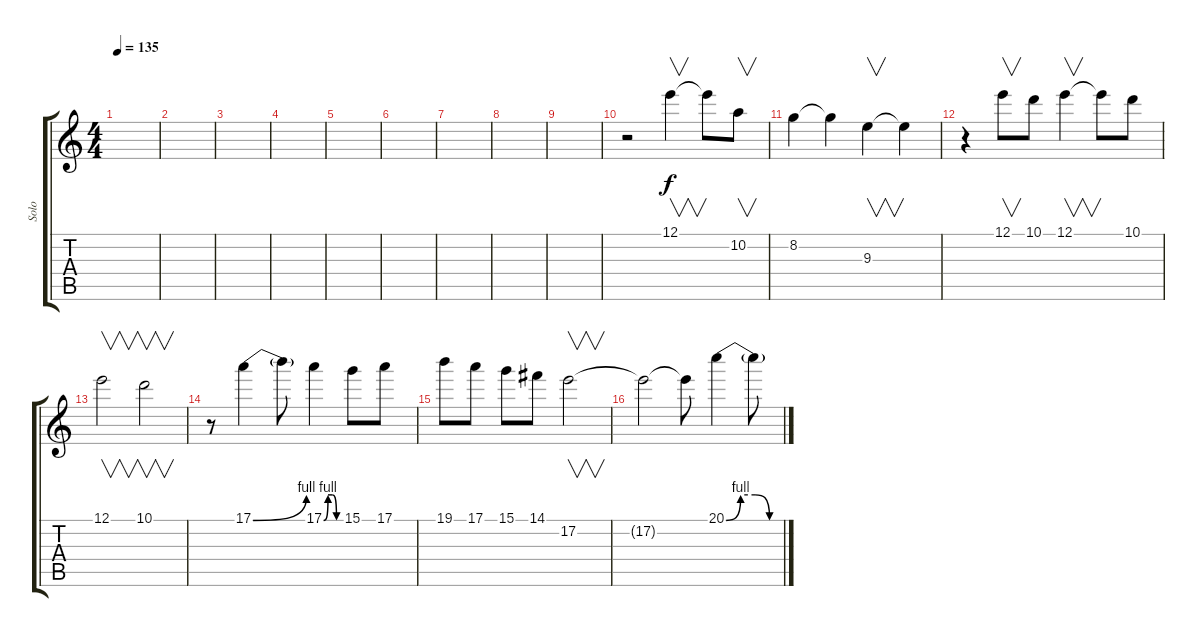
\track ("Solo" "Solo") {instrument overdrivenguitar}
\staff {score tabs}
\tuning (E4 B3 G3 D3 A2 E2) {hide}
\ts (4 4)
\tempo 135
\clef g2
\ks c
|
|
|
|
|
|
|
|
|
r.2 12.1.4{v} 12.1{t}.8 10.2.8{v} |
8.2.4 8.2{t}.4 9.3.4{v} 9.3{t}.4 |
r.4 12.1.8{v} 10.1.8 12.1.4{v} 12.1{t}.8 10.1.8 |
12.1.2{v} 10.1.2{v} |
r.8 17.1{be (bend 0 0 60 4)}.4 17.1{t}.8 17.1{be (custom 0 0 15 4 30 4 45 0 60 0)}.4 15.1.8 17.1.8 |
19.1.8 17.1.8 15.1.8 14.1.8 17.2.2{v} |
17.2{t}.2 17.2{t}.8 20.1{be (custom 0 0 15 4 30 4 45 0 60 0)}.4 20.1{t}.8
